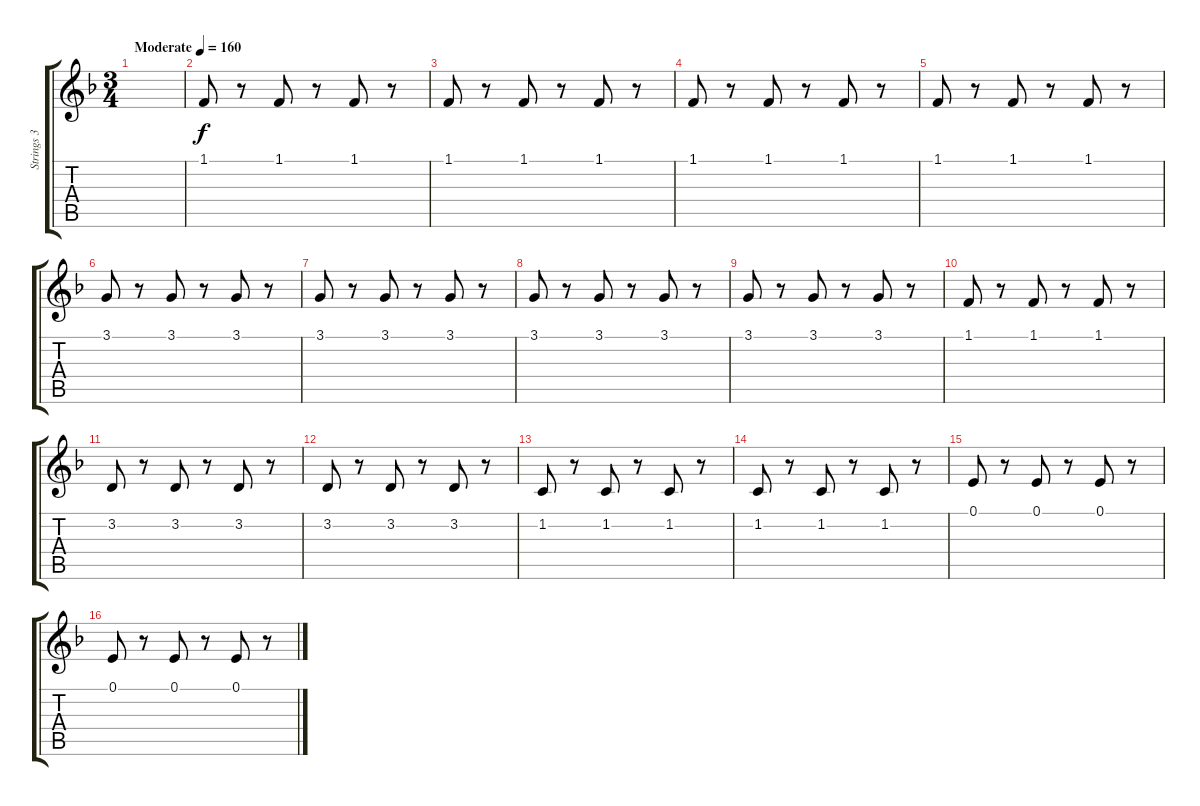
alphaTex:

\track ("Strings 3" "Strings 3") {instrument stringensemble1}
\staff {score tabs}
\tuning (E4 B3 G3 D3 A2 E2) {hide}
\ts (3 4)
\tempo (160 "Moderate")
\clef g2
\ks f
|
1.1.8 r.8 1.1.8 r.8 1.1.8 r.8 |
1.1.8 r.8 1.1.8 r.8 1.1.8 r.8 |
1.1.8 r.8 1.1.8 r.8 1.1.8 r.8 |
1.1.8 r.8 1.1.8 r.8 1.1.8 r.8 |
3.1.8 r.8 3.1.8 r.8 3.1.8 r.8 |
3.1.8 r.8 3.1.8 r.8 3.1.8 r.8 |
3.1.8 r.8 3.1.8 r.8 3.1.8 r.8 |
3.1.8 r.8 3.1.8 r.8 3.1.8 r.8 |
1.1.8 r.8 1.1.8 r.8 1.1.8 r.8 |
3.2.8 r.8 3.2.8 r.8 3.2.8 r.8 |
3.2.8 r.8 3.2.8 r.8 3.2.8 r.8 |
1.2.8 r.8 1.2.8 r.8 1.2.8 r.8 |
1.2.8 r.8 1.2.8 r.8 1.2.8 r.8 |
0.1.8 r.8 0.1.8 r.8 0.1.8 r.8 |
0.1.8 r.8 0.1.8 r.8 0.1.8 r.8
